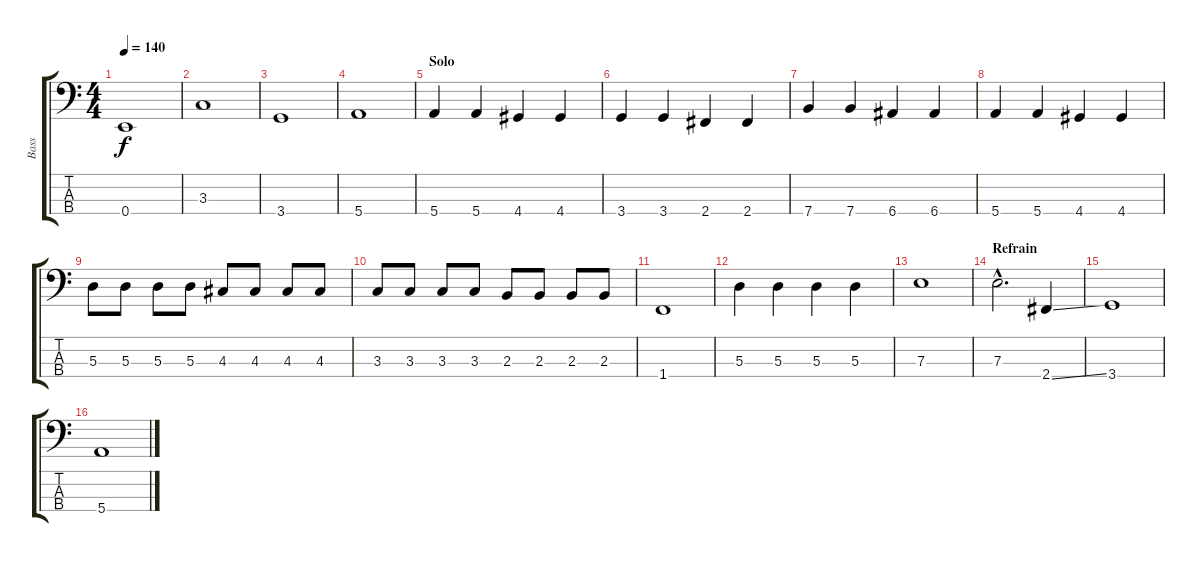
\track ("Bass" "Bass") {instrument acousticguitarnylon}
\staff {score tabs}
\tuning (G2 D2 A1 E1) {hide}
\ts (4 4)
\tempo 140
\clef f4
\ks c
0.4.1{dy f} |
3.3.1 |
3.4.1 |
5.4.1 |
\section ("" "Solo")
5.4.4 5.4.4 4.4.4 4.4.4 |
3.4.4 3.4.4 2.4.4 2.4.4 |
7.4.4 7.4.4 6.4.4 6.4.4 |
5.4.4 5.4.4 4.4.4 4.4.4 |
5.3.8 5.3.8 5.3.8 5.3.8 4.3.8 4.3.8 4.3.8 4.3.8 |
3.3.8 3.3.8 3.3.8 3.3.8 2.3.8 2.3.8 2.3.8 2.3.8 |
1.4.1 |
5.3.4 5.3.4 5.3.4 5.3.4 |
7.3.1 |
\section ("" "Refrain")
7.3{hac}.2{d} 2.4{ss}.4 |
3.4.1 |
5.4.1
